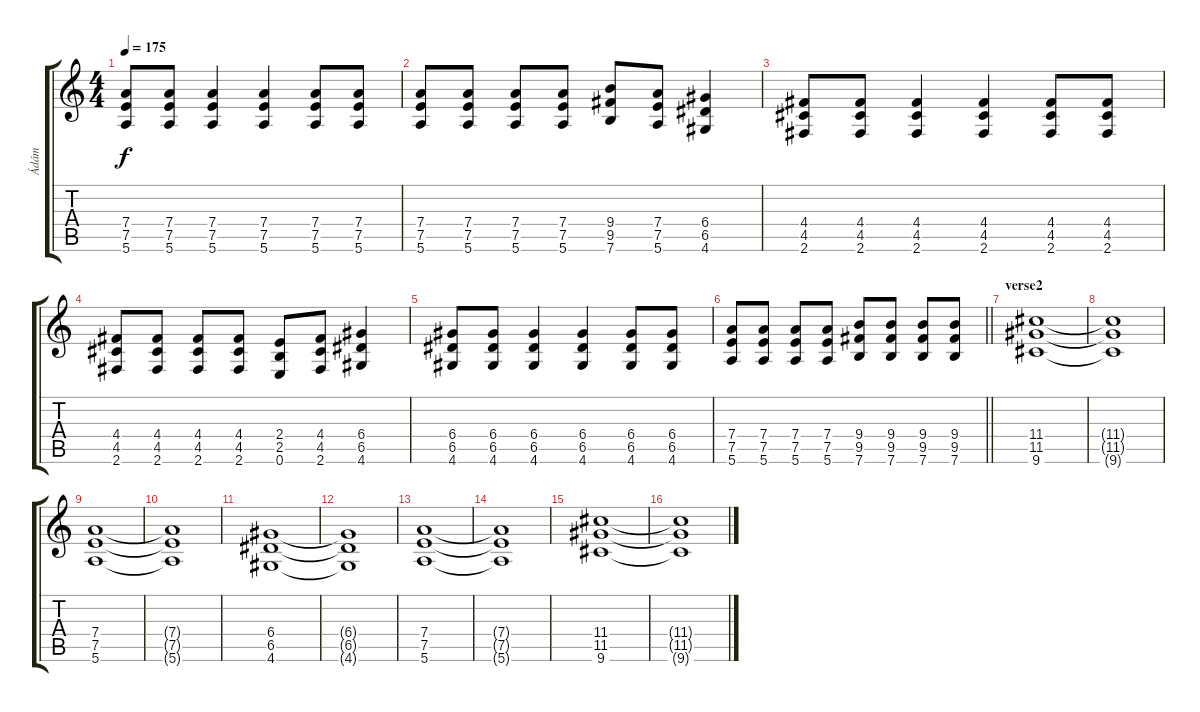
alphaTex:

\track ("Ádám" "Ádám") {instrument distortionguitar}
\staff {score tabs}
\tuning (E4 B3 G3 D3 A2 E2) {hide}
\ts (4 4)
\tempo 175
\clef g2
\ks c
(7.4 7.5 5.6).8{dy f} (7.4 7.5 5.6).8 (7.4 7.5 5.6).4 (7.4 7.5 5.6).4 (7.4 7.5 5.6).8 (7.4 7.5 5.6).8 |
(7.4 7.5 5.6).8 (7.4 7.5 5.6).8 (7.4 7.5 5.6).8 (7.4 7.5 5.6).8 (9.4 9.5 7.6).8 (7.4 7.5 5.6).8 (6.4 6.5 4.6).4 |
(4.4 4.5 2.6).8 (4.4 4.5 2.6).8 (4.4 4.5 2.6).4 (4.4 4.5 2.6).4 (4.4 4.5 2.6).8 (4.4 4.5 2.6).8 |
(4.4 4.5 2.6).8 (4.4 4.5 2.6).8 (4.4 4.5 2.6).8 (4.4 4.5 2.6).8 (2.4 2.5 0.6).8 (4.4 4.5 2.6).8 (6.4 6.5 4.6).4 |
(6.4 6.5 4.6).8 (6.4 6.5 4.6).8 (6.4 6.5 4.6).4 (6.4 6.5 4.6).4 (6.4 6.5 4.6).8 (6.4 6.5 4.6).8 |
\barLineRight lightlight
(7.4 7.5 5.6).8 (7.4 7.5 5.6).8 (7.4 7.5 5.6).8 (7.4 7.5 5.6).8 (9.4 9.5 7.6).8 (9.4 9.5 7.6).8 (9.4 9.5 7.6).8 (9.4 9.5 7.6).8 |
\section ("" "verse2")
(11.4 11.5 9.6).1 |
(11.4{t} 11.5{t} 9.6{t}).1 |
(7.4 7.5 5.6).1 |
(7.4{t} 7.5{t} 5.6{t}).1 |
(6.4 6.5 4.6).1 |
(6.4{t} 6.5{t} 4.6{t}).1 |
(7.4 7.5 5.6).1 |
(7.4{t} 7.5{t} 5.6{t}).1 |
(11.4 11.5 9.6).1 |
(11.4{t} 11.5{t} 9.6{t}).1
